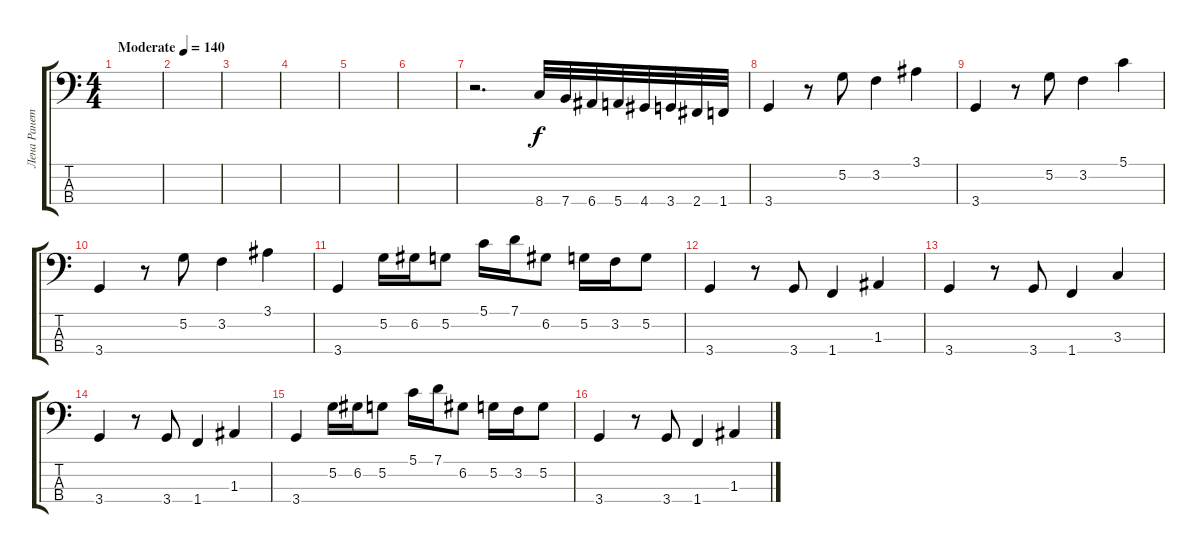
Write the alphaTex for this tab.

\track ("Лена Ранетка" "Лена Ранет") {instrument electricbassfinger}
\staff {score tabs}
\tuning (G2 D2 A1 E1) {hide}
\ts (4 4)
\tempo (140 "Moderate")
\clef f4
\ks c
|
|
|
|
|
|
r.2{d} 8.4.32 7.4.32 6.4.32 5.4.32 4.4.32 3.4.32 2.4.32 1.4.32 |
3.4.4 r.8 5.2.8{instrument slapbass1} 3.2.4 3.1.4 |
3.4.4{instrument electricbassfinger} r.8 5.2.8{instrument slapbass1} 3.2.4 5.1.4 |
3.4.4{instrument electricbassfinger} r.8 5.2.8{instrument slapbass1} 3.2.4 3.1.4 |
3.4.4{instrument electricbassfinger} 5.2.16{instrument slapbass1} 6.2.16 5.2.8 5.1.16 7.1.16 6.2.8 5.2.16 3.2.16 5.2.8 |
3.4.4{instrument electricbassfinger} r.8 3.4.8 1.4.4 1.3.4 |
3.4.4 r.8 3.4.8 1.4.4 3.3.4 |
3.4.4 r.8 3.4.8 1.4.4 1.3.4 |
3.4.4{instrument electricbassfinger} 5.2.16{instrument slapbass1} 6.2.16 5.2.8 5.1.16 7.1.16 6.2.8 5.2.16 3.2.16 5.2.8 |
3.4.4{instrument electricbassfinger} r.8 3.4.8 1.4.4 1.3.4
